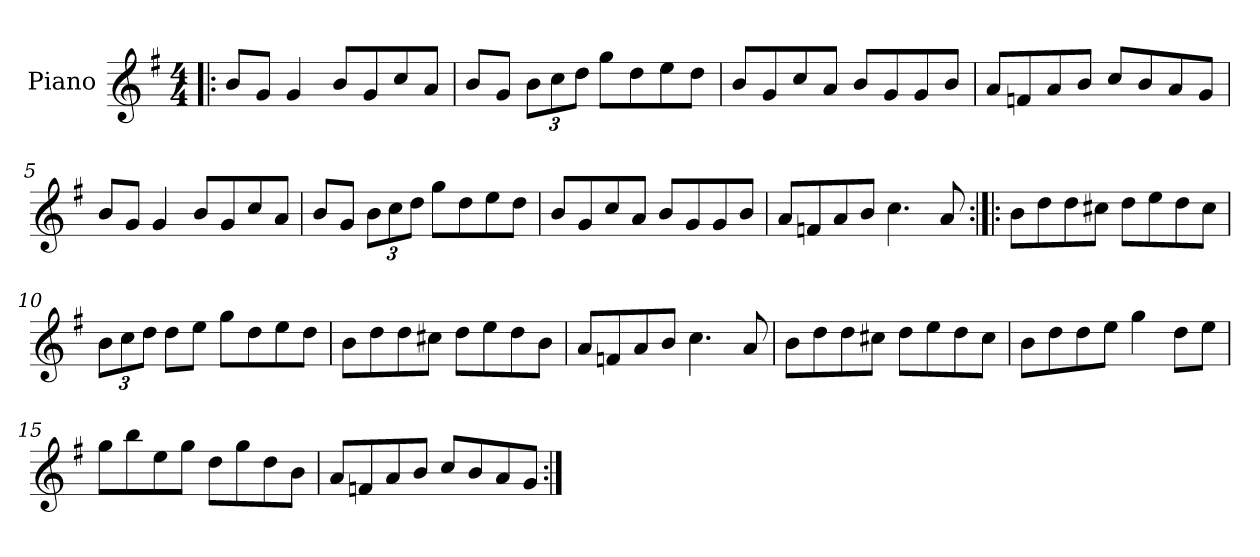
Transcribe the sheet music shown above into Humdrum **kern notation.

**kern
*part1
*staff1
*I"Piano
*I'Pno
*clefG2
*k[f#]
*G:
*M4/4
=1!|:
8b/L
8g/J
4g/
8b/L
8g/
8cc/
8a/J
=2
8b/L
8g/J
12b\L
12cc\
12dd\J
8gg\L
8dd\
8ee\
8dd\J
=3
8b/L
8g/
8cc/
8a/J
8b/L
8g/
8g/
8b/J
=4
8a/L
8fn/
8a/
8b/J
8cc/L
8b/
8a/
8g/J
=5
8b/L
8g/J
4g/
8b/L
8g/
8cc/
8a/J
=6
8b/L
8g/J
12b\L
12cc\
12dd\J
8gg\L
8dd\
8ee\
8dd\J
=7
8b/L
8g/
8cc/
8a/J
8b/L
8g/
8g/
8b/J
=8
8a/L
8fn/
8a/
8b/J
4.cc\
8a/
=9:|!|:
8b\L
8dd\
8dd\
8cc#X\J
8dd\L
8ee\
8dd\
8cc#\J
=10
12b\L
12cc\
12dd\J
8dd\L
8ee\J
8gg\L
8dd\
8ee\
8dd\J
=11
8b\L
8dd\
8dd\
8cc#X\J
8dd\L
8ee\
8dd\
8b\J
=12
8a/L
8fn/
8a/
8b/J
4.cc\
8a/
=13
8b\L
8dd\
8dd\
8cc#X\J
8dd\L
8ee\
8dd\
8cc#\J
=14
8b\L
8dd\
8dd\
8ee\J
4gg\
8dd\L
8ee\J
=15
8gg\L
8bb\
8ee\
8gg\J
8dd\L
8gg\
8dd\
8b\J
=16
8a/L
8fn/
8a/
8b/J
8cc/L
8b/
8a/
8g/J
=:|!
*-
